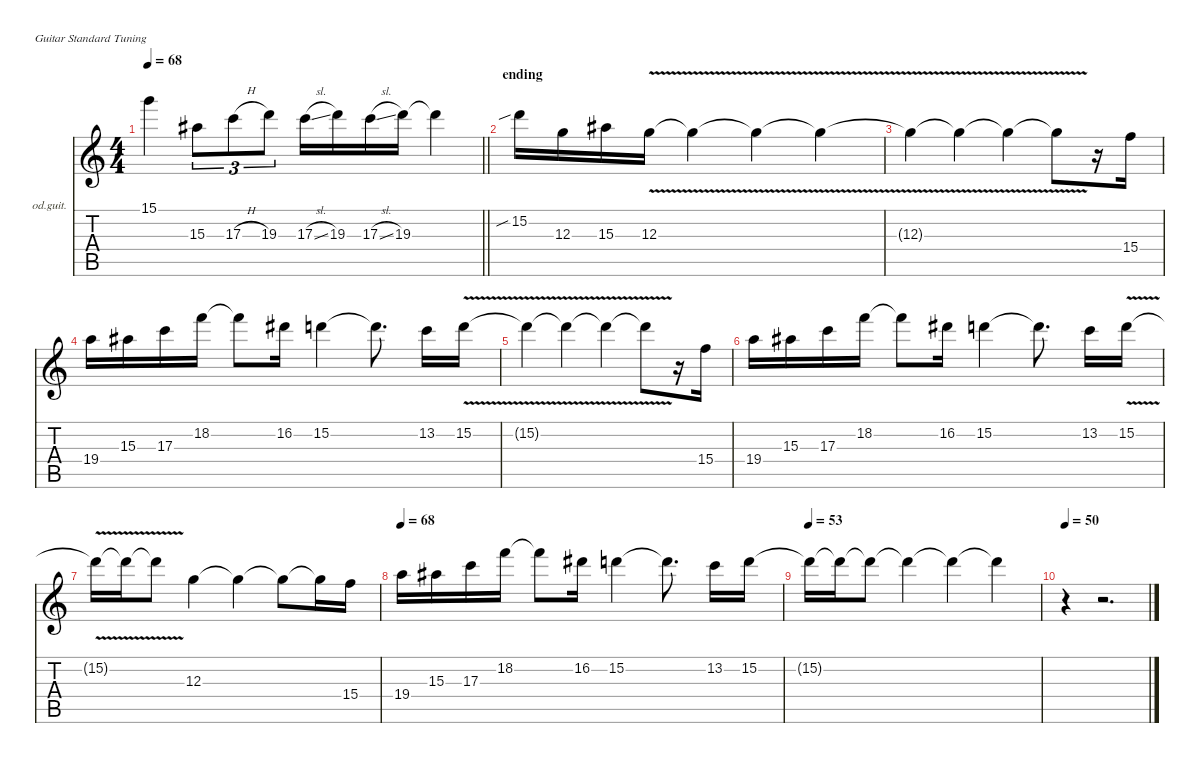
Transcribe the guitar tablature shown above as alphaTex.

\defaultSystemsLayout 4
\hideDynamics
\bracketExtendMode nobrackets
\firstSystemTrackNameOrientation horizontal
\otherSystemsTrackNameOrientation horizontal
\track ("Vinnie" "od.guit.") {instrument overdrivenguitar}
\staff {score tabs}
\tuning (E4 B3 G3 D3 A2 E2)
\ts (4 4)
\tempo 68
\clef g2
\barLineRight lightlight
\ks c
15.1.4{dy f beam Down} 15.3{acc #}.8{tu (3 2) beam Down} 17.3{h}.8{tu (3 2) beam Down} 19.3.8{tu (3 2) beam Down} 17.3{sl}.16{beam Down} 19.3.16{beam Down} 17.3{sl}.16{beam Down} 19.3.16{beam Down} 19.3{t}.4{beam Down} |
\section ("" "ending")
15.2{sib}.16{beam Down} 12.3.16{beam Down} 15.3{acc #}.16{beam Down} 12.3{v}.16{beam Down} 12.3{v t}.4{beam Down} 12.3{v t}.4{beam Down} 12.3{v t}.4{beam Down} |
12.3{v t}.4{beam Down} 12.3{v t}.4{beam Down} 12.3{v t}.4{beam Down} 12.3{v t}.8{beam Down} r.16{beam Down} 15.4.16{beam Down} |
19.4.16{beam Down} 15.3{acc #}.16{beam Down} 17.3.16{beam Down} 18.2.16{beam Down} 18.2{t}.8{beam Down} 16.2{acc #}.16{beam Down} 15.2.4{beam Down} 15.2{t}.8{d beam Down} 13.2.16{beam Down} 15.2{v}.16{beam Down} |
15.2{v t}.4{beam Down} 15.2{v t}.4{beam Down} 15.2{v t}.4{beam Down} 15.2{v t}.8{beam Down} r.16{beam Down} 15.4.16{beam Down} |
19.4.16{beam Down} 15.3{acc #}.16{beam Down} 17.3.16{beam Down} 18.2.16{beam Down} 18.2{t}.8{beam Down} 16.2{acc #}.16{beam Down} 15.2.4{beam Down} 15.2{t}.8{d beam Down} 13.2.16{beam Down} 15.2{v}.16{beam Down} |
15.2{v t}.16{beam Down} 15.2{v t}.16{beam Down} 15.2{v t}.8{beam Down} 12.3.4{beam Down} 12.3{t}.4{beam Down} 12.3{t}.8{beam Down} 12.3{t}.16{beam Down} 15.4.16{beam Down} |
\tempo 68
19.4.16{beam Down} 15.3{acc #}.16{beam Down} 17.3.16{beam Down} 18.2.16{beam Down} 18.2{t}.8{beam Down} 16.2{acc #}.16{beam Down} 15.2.4{beam Down} 15.2{t}.8{d beam Down} 13.2.16{beam Down} 15.2.16{beam Down} |
\tempo 53
15.2{t}.16{beam Down} 15.2{t}.16{beam Down} 15.2{t}.8{beam Down} 15.2{t}.4{beam Down} 15.2{t}.4{beam Down} 15.2{t}.4{beam Down} |
\tempo 50
r.4{beam Down} r.2{d beam Down}
